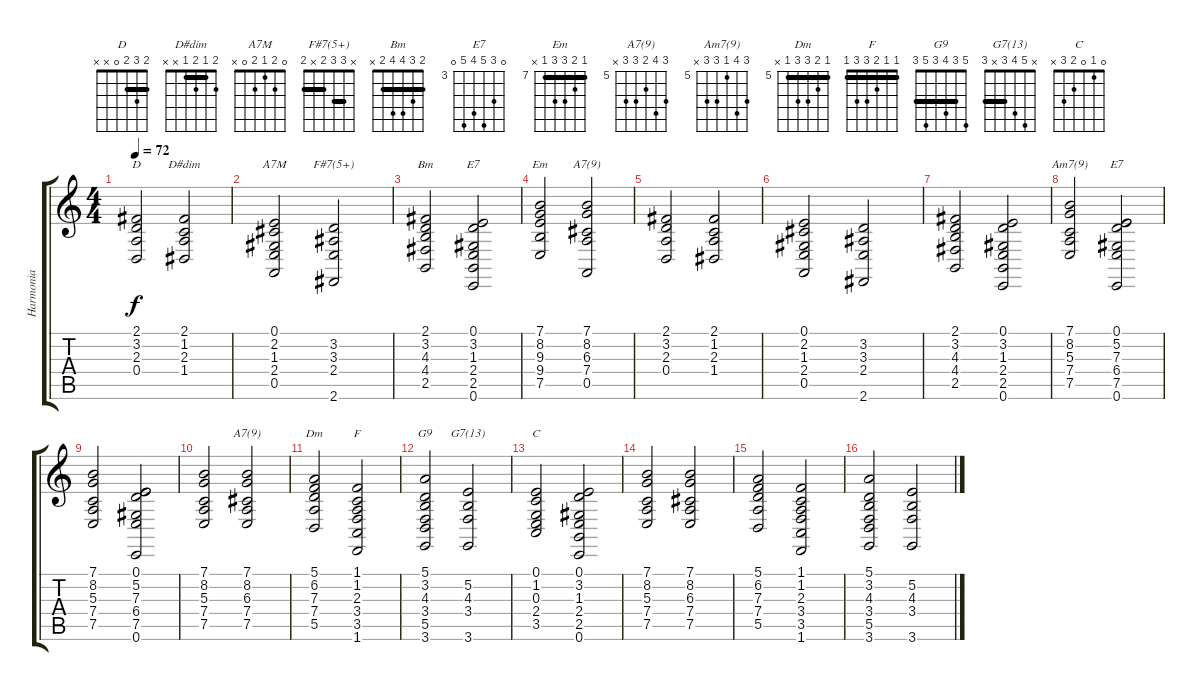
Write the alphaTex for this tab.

\track ("Harmonia" "Harmonia") {instrument stringensemble2}
\staff {score tabs}
\tuning (E4 B3 G3 D3 A2 E2) {hide}
\chord ("D" 2 3 2 0 x x) {barre 2}
\chord ("D#dim" 2 1 2 1 x x) {barre 1}
\chord ("A7M" 0 2 1 2 0 x)
\chord ("F#7(5+)" x 3 3 2 x 2) {barre (2 3)}
\chord ("Bm" 2 3 4 4 2 x) {barre 2}
\chord ("E7" 0 3 1 2 2 0)
\chord ("Em" 7 8 9 9 7 x) {firstfret 7 barre 7}
\chord ("A7(9)" 7 8 6 7 0 x) {firstfret 6}
\chord ("Am7(9)" 7 8 5 7 7 x) {firstfret 5}
\chord ("E7" 0 5 7 6 7 0) {firstfret 3}
\chord ("A7(9)" 7 8 6 7 7 x) {firstfret 5}
\chord ("Dm" 5 6 7 7 5 x) {firstfret 5 barre 5}
\chord ("F" 1 1 2 3 3 1) {barre 1}
\chord ("G9" 5 3 4 3 5 3) {barre 3}
\chord ("G7(13)" x 5 4 3 x 3) {barre 3}
\chord ("C" 0 1 0 2 3 x)
\ts (4 4)
\tempo 72
\clef g2
\ks aminor
(2.1 3.2 2.3 0.4).2{ch "D" dy f} (2.1 1.2 2.3 1.4).2{ch "D#dim"} |
(0.1 2.2 1.3 2.4 0.5).2{ch "A7M"} (3.2 3.3 2.4 2.6).2{ch "F#7(5+)"} |
(2.1 3.2 4.3 4.4 2.5).2{ch "Bm"} (0.1 3.2 1.3 2.4 2.5 0.6).2{ch "E7"} |
(7.1 8.2 9.3 9.4 7.5).2{ch "Em"} (7.1 8.2 6.3 7.4 0.5).2{ch "A7(9)"} |
(2.1 3.2 2.3 0.4).2 (2.1 1.2 2.3 1.4).2 |
(0.1 2.2 1.3 2.4 0.5).2 (3.2 3.3 2.4 2.6).2 |
(2.1 3.2 4.3 4.4 2.5).2 (0.1 3.2 1.3 2.4 2.5 0.6).2 |
(7.1 8.2 5.3 7.4 7.5).2{ch "Am7(9)"} (0.1 5.2 7.3 6.4 7.5 0.6).2{ch "E7"} |
(7.1 8.2 5.3 7.4 7.5).2 (0.1 5.2 7.3 6.4 7.5 0.6).2 |
(7.1 8.2 5.3 7.4 7.5).2 (7.1 8.2 6.3 7.4 7.5).2{ch "A7(9)"} |
(5.1 6.2 7.3 7.4 5.5).2{ch "Dm"} (1.1 1.2 2.3 3.4 3.5 1.6).2{ch "F"} |
(5.1 3.2 4.3 3.4 5.5 3.6).2{ch "G9"} (5.2 4.3 3.4 3.6).2{ch "G7(13)"} |
(0.1 1.2 0.3 2.4 3.5).2{ch "C"} (0.1 3.2 1.3 2.4 2.5 0.6).2 |
(7.1 8.2 5.3 7.4 7.5).2 (7.1 8.2 6.3 7.4 7.5).2 |
(5.1 6.2 7.3 7.4 5.5).2 (1.1 1.2 2.3 3.4 3.5 1.6).2 |
(5.1 3.2 4.3 3.4 5.5 3.6).2 (5.2 4.3 3.4 3.6).2
